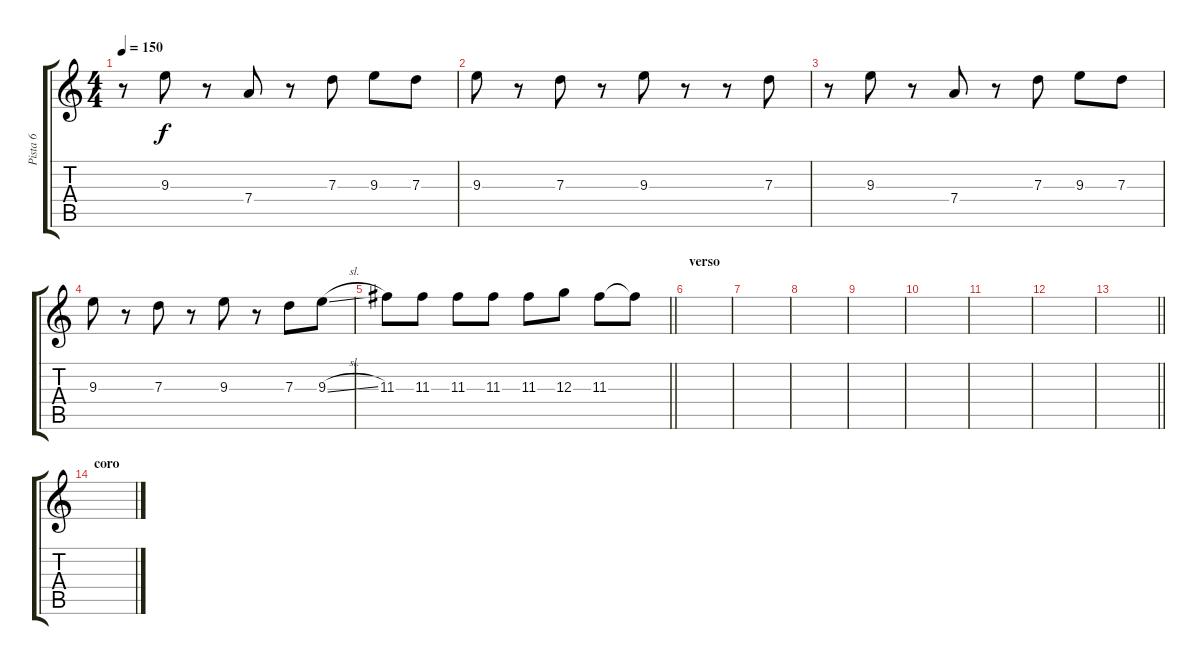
\track ("Pista 6" "Pista 6") {instrument overdrivenguitar}
\staff {score tabs}
\tuning (E4 B3 G3 D3 A2 E2) {hide}
\ts (4 4)
\tempo 150
\clef g2
\ks c
r.8{dy f} 9.3.8 r.8 7.4.8 r.8 7.3.8 9.3.8 7.3.8 |
9.3.8 r.8 7.3.8 r.8 9.3.8 r.8 r.8 7.3.8 |
r.8 9.3.8 r.8 7.4.8 r.8 7.3.8 9.3.8 7.3.8 |
9.3.8 r.8 7.3.8 r.8 9.3.8 r.8 7.3.8 9.3{sl}.8 |
\barLineRight lightlight
11.3.8 11.3.8 11.3.8 11.3.8 11.3.8 12.3.8 11.3.8 11.3{t}.8 |
\section ("" "verso")
|
|
|
|
|
|
|
\barLineRight lightlight
|
\section ("" "coro")
